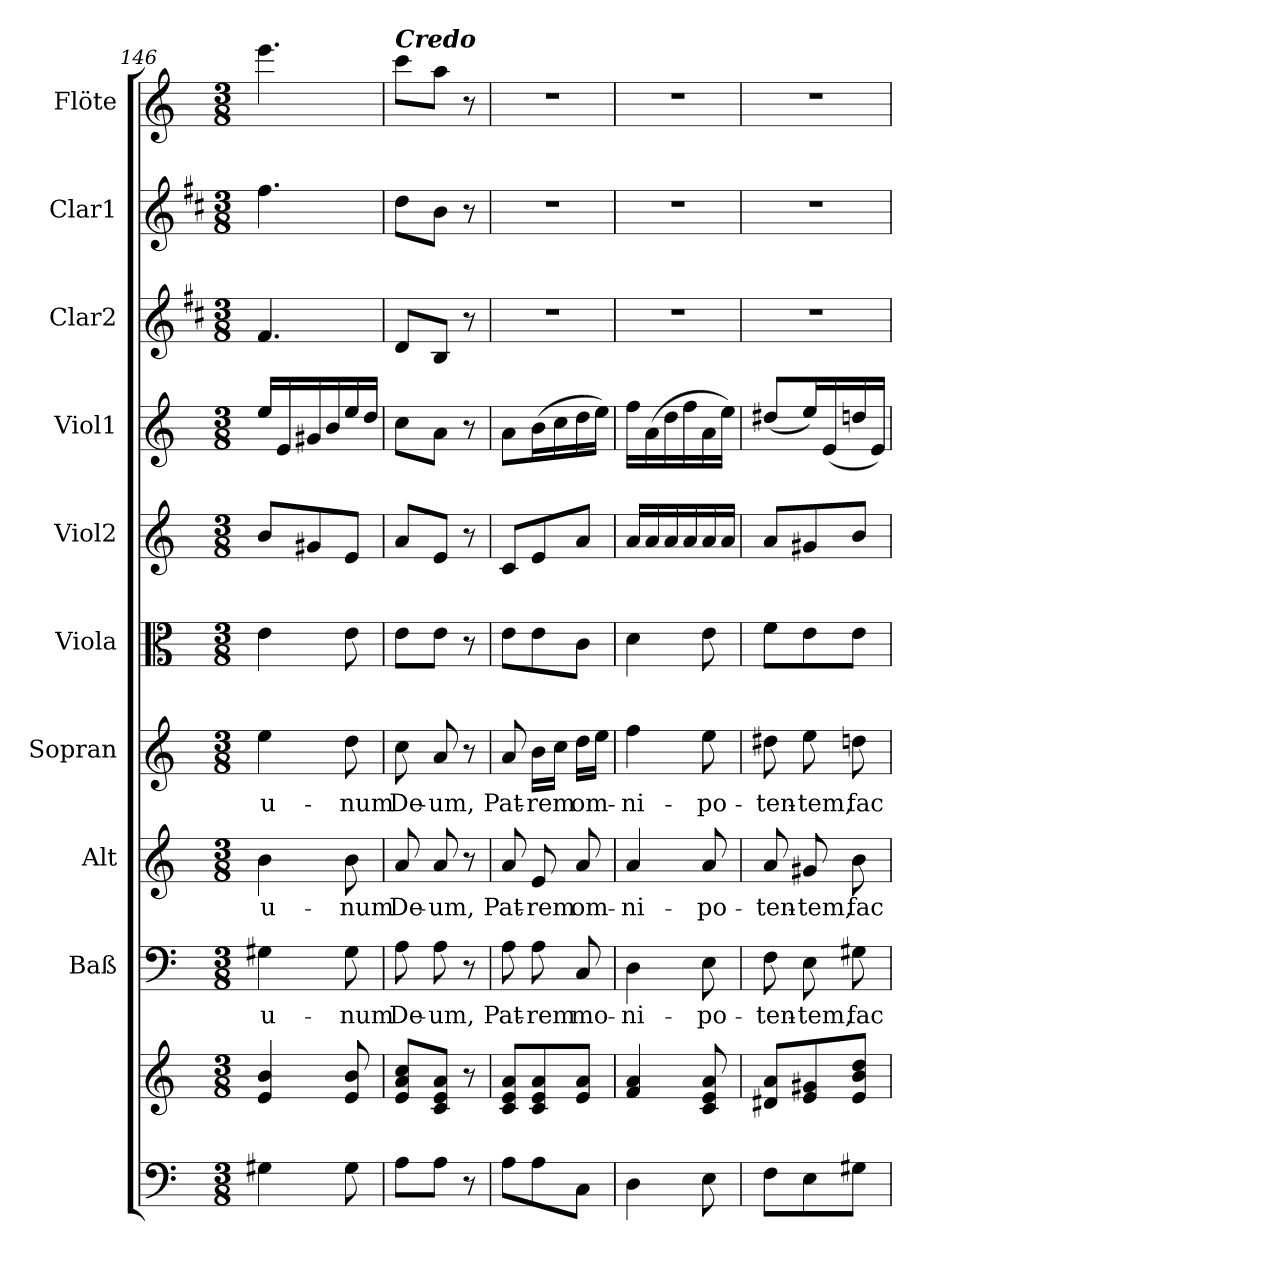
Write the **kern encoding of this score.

**kern	**kern	**kern	**text	**kern	**text	**kern	**text	**kern	**kern	**kern	**kern	**kern	**kern
*part10	*part10	*part9	*part9	*part8	*part8	*part7	*part7	*part6	*part5	*part4	*part3	*part2	*part1
*staff11	*staff10	*staff9	*staff9	*staff8	*staff8	*staff7	*staff7	*staff6	*staff5	*staff4	*staff3	*staff2	*staff1
*	*	*I"Baß	*	*I"Alt	*	*I"Sopran	*	*I"Viola	*I"Viol2	*I"Viol1	*I"Clar2	*I"Clar1	*I"Flöte
*	*	*	*	*	*	*	*	*I'Vla	*	*	*I'Cl	*I'Cl	*I'Fl
*clefF4	*clefG2	*clefF4	*	*clefG2	*	*clefG2	*	*clefC3	*clefG2	*clefG2	*clefG2	*clefG2	*clefG2
*	*	*	*	*	*	*	*	*	*	*	*ITrd1c2	*ITrd1c2	*
*k[]	*k[]	*k[]	*	*k[]	*	*k[]	*	*k[]	*k[]	*k[]	*k[]	*k[]	*k[]
*C:	*C:	*C:	*	*C:	*	*C:	*	*C:	*C:	*C:	*C:	*C:	*C:
*M3/8	*M3/8	*M3/8	*	*M3/8	*	*M3/8	*	*M3/8	*M3/8	*M3/8	*M3/8	*M3/8	*M3/8
=146	=146	=146	=146	=146	=146	=146	=146	=146	=146	=146	=146	=146	=146
!	!	!	!LO:LY:b	!	!LO:LY:b	!	!LO:LY:b	!	!	!	!	!	!
4G#X\	4e/ 4b/	4G#X\	u-	4b\	u-	4ee\	u-	4e\	8b/L	16ee/LL	4.e/	4.ee\	4.eee\
.	.	.	.	.	.	.	.	.	.	16e/	.	.	.
.	.	.	.	.	.	.	.	.	8g#X/	16g#X/	.	.	.
.	.	.	.	.	.	.	.	.	.	16b/	.	.	.
!	!	!	!LO:LY:b	!	!LO:LY:b	!	!LO:LY:b	!	!	!	!	!	!
8G#\	8e/ 8b/	8G#\	-num	8b\	-num	8dd\	-num	8e\	8e/J	16ee/	.	.	.
.	.	.	.	.	.	.	.	.	.	16dd/JJ	.	.	.
=147	=147	=147	=147	=147	=147	=147	=147	=147	=147	=147	=147	=147	=147
!	!	!	!	!	!	!	!	!	!	!	!	!	!LO:TX:a:Bi:t=Credo
!	!	!	!LO:LY:b	!	!LO:LY:b	!	!LO:LY:b	!	!	!	!	!	!
8A\L	8e/ 8a/ 8cc/L	8A\	De-	8a/	De-	8cc\	De-	8e\L	8a/L	8cc\L	8c/L	8cc\L	8ccc\L
!	!	!	!LO:LY:b	!	!LO:LY:b	!	!LO:LY:b	!	!	!	!	!	!
8A\J	8c/ 8e/ 8a/J	8A\	-um,	8a/	-um,	8a/	-um,	8e\J	8e/J	8a\J	8A/J	8a\J	8aa\J
8r	8r	8r	.	8r	.	8r	.	8r	8r	8r	8r	8r	8r
=148	=148	=148	=148	=148	=148	=148	=148	=148	=148	=148	=148	=148	=148
!	!	!	!LO:LY:b	!	!LO:LY:b	!	!LO:LY:b	!	!	!	!	!	!
8A\L	8c/ 8e/ 8a/L	8A\	Pat-	8a/	Pat-	8a/	Pat-	8e\L	8c/L	8a\L	4.r	4.r	4.r
!	!	!	!LO:LY:b	!	!LO:LY:b	!	!LO:LY:b	!	!	!	!	!	!
8A\	8c/ 8e/ 8a/	8A\	-rem	8e/	-rem	16b\LL	-rem	8e\	8e/	(>16b\L	.	.	.
.	.	.	.	.	.	16cc\JJ	.	.	.	16cc\	.	.	.
!	!	!	!LO:LY:b	!	!LO:LY:b	!	!LO:LY:b	!	!	!	!	!	!
8C\J	8e/ 8a/J	8C/	mo-	8a/	om-	16dd\LL	om-	8c\J	8a/J	16dd\	.	.	.
.	.	.	.	.	.	16ee\JJ	.	.	.	16ee\JJ)	.	.	.
=149	=149	=149	=149	=149	=149	=149	=149	=149	=149	=149	=149	=149	=149
!	!	!	!LO:LY:b	!	!LO:LY:b	!	!LO:LY:b	!	!	!	!	!	!
4D\	4f/ 4a/	4D\	-ni-	4a/	-ni-	4ff\	-ni-	4d\	16a/LL	16ff\LL	4.r	4.r	4.r
.	.	.	.	.	.	.	.	.	16a/	(>16a\	.	.	.
.	.	.	.	.	.	.	.	.	16a/	16dd\	.	.	.
.	.	.	.	.	.	.	.	.	16a/	16ff\	.	.	.
!	!	!	!LO:LY:b	!	!LO:LY:b	!	!LO:LY:b	!	!	!	!	!	!
8E\	8c/ 8e/ 8a/	8E\	-po-	8a/	-po-	8ee\	-po-	8e\	16a/	16a\	.	.	.
.	.	.	.	.	.	.	.	.	16a/JJ	16ee\JJ)	.	.	.
!!LO:PB:g=z
=150	=150	=150	=150	=150	=150	=150	=150	=150	=150	=150	=150	=150	=150
!	!	!	!LO:LY:b	!	!LO:LY:b	!	!LO:LY:b	!	!	!	!	!	!
8F\L	8d#X/ 8a/L	8F\	-ten-	8a/	-ten-	8dd#X\	-ten-	8f\L	8a/L	(<8dd#X/L	4.r	4.r	4.r
!	!	!	!LO:LY:b	!	!LO:LY:b	!	!LO:LY:b	!	!	!	!	!	!
8E\	8e/ 8g#X/	8E\	-tem,	8g#X/	-tem,	8ee\	-tem,	8e\	8g#X/	16ee/L)	.	.	.
.	.	.	.	.	.	.	.	.	.	(<16e/	.	.	.
!	!	!	!LO:LY:b	!	!LO:LY:b	!	!LO:LY:b	!	!	!	!	!	!
8G#X\J	8e/ 8b/ 8dd/J	8G#X\	fac-	8b\	fac-	8ddn\	fac-	8e\J	8b/J	16ddn/	.	.	.
.	.	.	.	.	.	.	.	.	.	16e/JJ)	.	.	.
=	=	=	=	=	=	=	=	=	=	=	=	=	=
*-	*-	*-	*-	*-	*-	*-	*-	*-	*-	*-	*-	*-	*-
